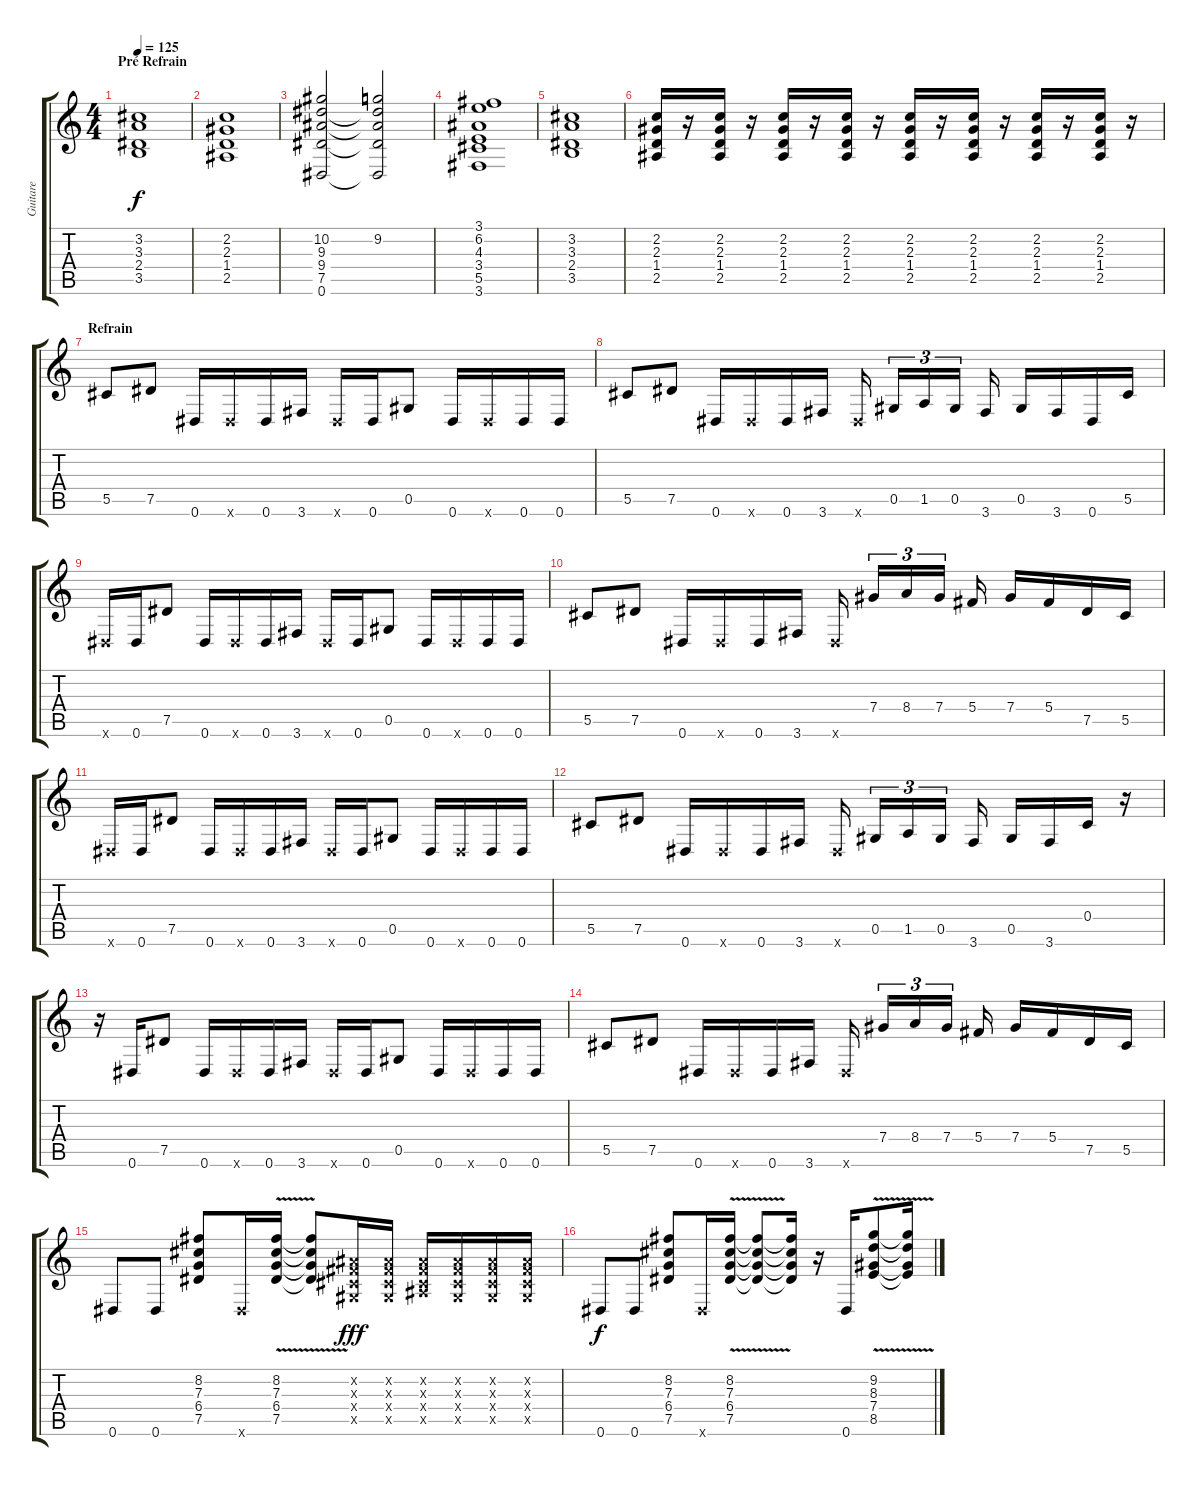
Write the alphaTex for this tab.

\track ("Guitare" "Guitare") {instrument overdrivenguitar}
\staff {score tabs}
\tuning (Eb4 Bb3 Gb3 Db3 Ab2 Eb2) {hide}
\ts (4 4)
\section ("" "Pré Refrain")
\tempo 125
\clef g2
\ks c
(3.2 3.3 2.4 3.5).1{dy f} |
(2.2 2.3 1.4 2.5).1 |
(10.2 9.3 9.4 7.5 0.6).2 (9.2 9.3{t} 9.4{t} 7.5{t} 0.6{t}).2 |
(3.1 6.2 4.3 3.4 5.5 3.6).1 |
(3.2 3.3 2.4 3.5).1 |
(2.2 2.3 1.4 2.5).16 r.16 (2.2 2.3 1.4 2.5).16 r.16 (2.2 2.3 1.4 2.5).16 r.16 (2.2 2.3 1.4 2.5).16 r.16 (2.2 2.3 1.4 2.5).16 r.16 (2.2 2.3 1.4 2.5).16 r.16 (2.2 2.3 1.4 2.5).16 r.16 (2.2 2.3 1.4 2.5).16 r.16 |
\section ("" "Refrain")
5.5.8 7.5.8 0.6.16 0.6{x}.16 0.6.16 3.6.16 0.6{x}.16 0.6.16 0.5.8 0.6.16 0.6{x}.16 0.6.16 0.6.16 |
5.5.8 7.5.8 0.6.16 0.6{x}.16 0.6.16 3.6.16 0.6{x}.16 0.5.16{tu (3 2)} 1.5.16{tu (3 2)} 0.5.16{tu (3 2)} 3.6.16 0.5.16 3.6.16 0.6.16 5.5.16 |
0.6{x}.16 0.6.16 7.5.8 0.6.16 0.6{x}.16 0.6.16 3.6.16 0.6{x}.16 0.6.16 0.5.8 0.6.16 0.6{x}.16 0.6.16 0.6.16 |
5.5.8 7.5.8 0.6.16 0.6{x}.16 0.6.16 3.6.16 0.6{x}.16 7.4.16{tu (3 2)} 8.4.16{tu (3 2)} 7.4.16{tu (3 2)} 5.4.16 7.4.16 5.4.16 7.5.16 5.5.16 |
0.6{x}.16 0.6.16 7.5.8 0.6.16 0.6{x}.16 0.6.16 3.6.16 0.6{x}.16 0.6.16 0.5.8 0.6.16 0.6{x}.16 0.6.16 0.6.16 |
5.5.8 7.5.8 0.6.16 0.6{x}.16 0.6.16 3.6.16 0.6{x}.16 0.5.16{tu (3 2)} 1.5.16{tu (3 2)} 0.5.16{tu (3 2)} 3.6.16 0.5.16 3.6.16 0.4.16 r.16 |
r.16 0.6.16 7.5.8 0.6.16 0.6{x}.16 0.6.16 3.6.16 0.6{x}.16 0.6.16 0.5.8 0.6.16 0.6{x}.16 0.6.16 0.6.16 |
5.5.8 7.5.8 0.6.16 0.6{x}.16 0.6.16 3.6.16 0.6{x}.16 7.4.16{tu (3 2)} 8.4.16{tu (3 2)} 7.4.16{tu (3 2)} 5.4.16 7.4.16 5.4.16 7.5.16 5.5.16 |
0.6.8 0.6.8 (8.2 7.3 6.4 7.5).8 0.6{x}.16 (8.2{v} 7.3{v} 6.4{v} 7.5{v}).16 (8.2{t} 7.3{t} 6.4{t} 7.5{t}).8 (0.2{x} 0.3{x} 0.4{x} 0.5{x}).16{dy fff} (0.2{x} 0.3{x} 0.4{x} 0.5{x}).16 (0.2{x} 0.3{x} 0.4{x} 2.5{x}).16 (0.2{x} 0.3{x} 0.4{x} 0.5{x}).16 (0.2{x} 0.3{x} 0.4{x} 0.5{x}).16 (0.2{x} 0.3{x} 0.4{x} 0.5{x}).16 |
0.6.8{dy f} 0.6.8 (8.2 7.3 6.4 7.5).8 0.6{x}.16 (8.2{v} 7.3{v} 6.4{v} 7.5{v}).16 (8.2{t} 7.3{t} 6.4{t} 7.5{t}).8 (8.2{t} 7.3{t} 6.4{t} 7.5{t}).16 r.16 0.6.16 (9.2{v} 8.3{v} 7.4{v} 8.5{v}).8 (9.2{t} 8.3{t} 7.4{t} 8.5{t}).16
